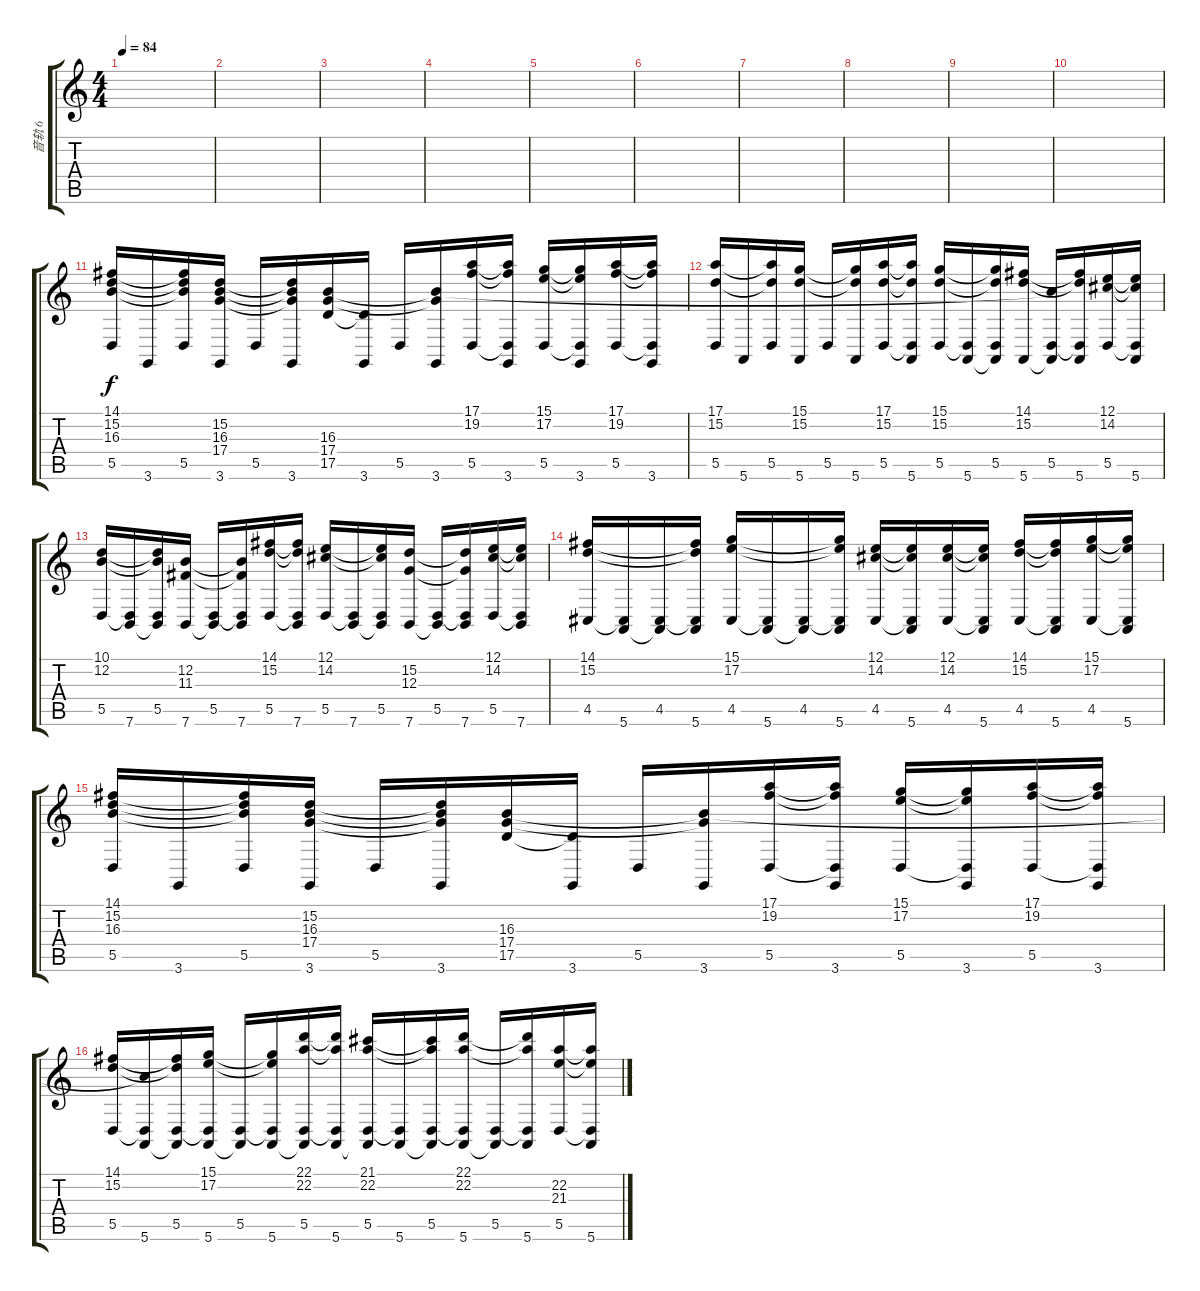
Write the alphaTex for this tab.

\track ("音轨 6" "音轨 6") {instrument brightacousticpiano}
\staff {score tabs}
\tuning (E4 B3 G3 D3 A2 E2) {hide}
\ts (4 4)
\tempo 84
\clef g2
\ks c
|
|
|
|
|
|
|
|
|
|
(14.1 15.2 16.3 5.5).16 3.6.16 (14.1{t} 15.2{t} 16.3{t} 5.5).16 (15.2 16.3 17.4 3.6).16 5.5.16 (15.2{t} 16.3{t} 17.4{t} 3.6).16 (16.3 17.4 17.5).16 (17.5{t} 3.6).16 5.5.16 (16.3{t} 17.4{t} 3.6).16 (17.1 19.2 5.5).16 (17.1{t} 19.2{t} 5.5{t} 3.6).16 (15.1 17.2 5.5).16 (15.1{t} 17.2{t} 5.5{t} 3.6).16 (17.1 19.2 5.5).16 (17.1{t} 19.2{t} 5.5{t} 3.6).16 |
(17.1 15.2 5.5).16 5.6.16 (17.1{t} 15.2{t} 5.5).16 (15.1 15.2 5.6).16 5.5.16 (15.1{t} 15.2{t} 5.6).16 (17.1 15.2 5.5).16 (17.1{t} 15.2{t} 5.5{t} 5.6).16 (15.1 15.2 5.5).16 (5.5{t} 5.6).16 (15.1{t} 15.2{t} 5.5 5.6{t}).16 (14.1 15.2 5.6).16 (16.3{t} 5.5 5.6{t}).16 (14.1{t} 15.2{t} 5.5{t} 5.6).16 (12.1 14.2 5.5).16 (12.1{t} 14.2{t} 5.5{t} 5.6).16 |
(10.1 12.2 5.5).16 (5.5{t} 7.6).16 (10.1{t} 12.2{t} 5.5 7.6{t}).16 (12.2 11.3 7.6).16 (5.5 7.6{t}).16 (12.2{t} 11.3{t} 5.5{t} 7.6).16 (14.1 15.2 5.5).16 (14.1{t} 15.2{t} 5.5{t} 7.6).16 (12.1 14.2 5.5).16 (5.5{t} 7.6).16 (12.1{t} 14.2{t} 5.5 7.6{t}).16 (15.2 12.3 7.6).16 (5.5 7.6{t}).16 (15.2{t} 12.3{t} 5.5{t} 7.6).16 (12.1 14.2 5.5).16 (12.1{t} 14.2{t} 5.5{t} 7.6).16 |
(14.1 15.2 4.5).16 (4.5{t} 5.6).16 (4.5 5.6{t}).16 (14.1{t} 15.2{t} 4.5{t} 5.6).16 (15.1 17.2 4.5).16 (4.5{t} 5.6).16 (4.5 5.6{t}).16 (15.1{t} 17.2{t} 4.5{t} 5.6).16 (12.1 14.2 4.5).16 (12.1{t} 14.2{t} 4.5{t} 5.6).16 (12.1 14.2 4.5).16 (12.1{t} 14.2{t} 4.5{t} 5.6).16 (14.1 15.2 4.5).16 (14.1{t} 15.2{t} 4.5{t} 5.6).16 (15.1 17.2 4.5).16 (15.1{t} 17.2{t} 4.5{t} 5.6).16 |
(14.1 15.2 16.3 5.5).16 3.6.16 (14.1{t} 15.2{t} 16.3{t} 5.5).16 (15.2 16.3 17.4 3.6).16 5.5.16 (15.2{t} 16.3{t} 17.4{t} 3.6).16 (16.3 17.4 17.5).16 (17.5{t} 3.6).16 5.5.16 (16.3{t} 17.4{t} 3.6).16 (17.1 19.2 5.5).16 (17.1{t} 19.2{t} 5.5{t} 3.6).16 (15.1 17.2 5.5).16 (15.1{t} 17.2{t} 5.5{t} 3.6).16 (17.1 19.2 5.5).16 (17.1{t} 19.2{t} 5.5{t} 3.6).16 |
(14.1 15.2 5.5).16 (16.3{t} 5.5{t} 5.6).16 (14.1{t} 15.2{t} 5.5 5.6{t}).16 (15.1 17.2 5.5{t} 5.6).16 (5.5 5.6{t}).16 (15.1{t} 17.2{t} 5.5{t} 5.6).16 (22.1 22.2 5.5 5.6{t}).16 (22.1{t} 22.2{t} 5.5{t} 5.6).16 (21.1 22.2 5.5 5.6{t}).16 (5.5{t} 5.6).16 (21.1{t} 22.2{t} 5.5 5.6{t}).16 (22.1 22.2 5.5{t} 5.6).16 (5.5 5.6{t}).16 (22.1{t} 22.2{t} 5.5{t} 5.6).16 (22.2 21.3 5.5).16 (22.2{t} 21.3{t} 5.5{t} 5.6).16
